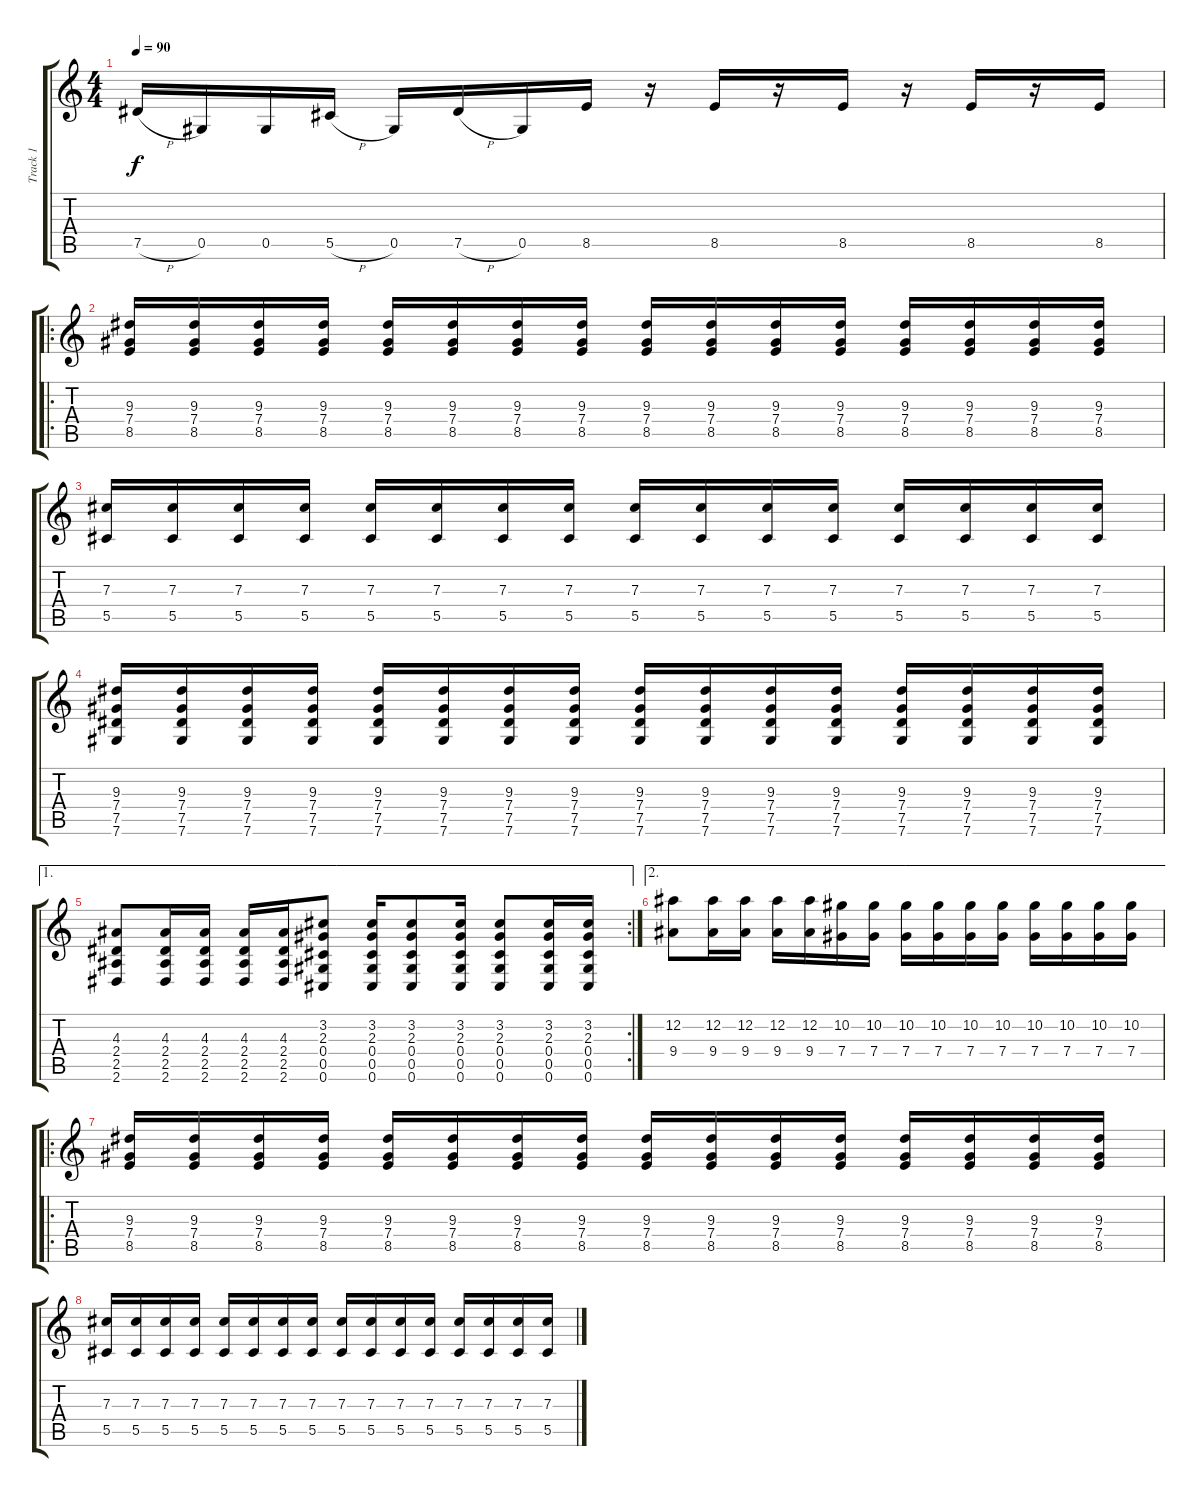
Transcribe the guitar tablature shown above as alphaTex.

\track ("Track 1" "Track 1") {instrument distortionguitar}
\staff {score tabs}
\tuning (Eb4 Bb3 Gb3 Db3 Ab2 Db2) {hide}
\ts (4 4)
\tempo 90
\clef g2
\ks c
7.5{h}.16{dy f} 0.5.16 0.5.16 5.5{h}.16 0.5.16 7.5{h}.16 0.5.16 8.5.16 r.16 8.5.16 r.16 8.5.16 r.16 8.5.16 r.16 8.5.16 |
\ro
(9.3 7.4 8.5).16 (9.3 7.4 8.5).16 (9.3 7.4 8.5).16 (9.3 7.4 8.5).16 (9.3 7.4 8.5).16 (9.3 7.4 8.5).16 (9.3 7.4 8.5).16 (9.3 7.4 8.5).16 (9.3 7.4 8.5).16 (9.3 7.4 8.5).16 (9.3 7.4 8.5).16 (9.3 7.4 8.5).16 (9.3 7.4 8.5).16 (9.3 7.4 8.5).16 (9.3 7.4 8.5).16 (9.3 7.4 8.5).16 |
(7.3 5.5).16 (7.3 5.5).16 (7.3 5.5).16 (7.3 5.5).16 (7.3 5.5).16 (7.3 5.5).16 (7.3 5.5).16 (7.3 5.5).16 (7.3 5.5).16 (7.3 5.5).16 (7.3 5.5).16 (7.3 5.5).16 (7.3 5.5).16 (7.3 5.5).16 (7.3 5.5).16 (7.3 5.5).16 |
(9.3 7.4 7.5 7.6).16 (9.3 7.4 7.5 7.6).16 (9.3 7.4 7.5 7.6).16 (9.3 7.4 7.5 7.6).16 (9.3 7.4 7.5 7.6).16 (9.3 7.4 7.5 7.6).16 (9.3 7.4 7.5 7.6).16 (9.3 7.4 7.5 7.6).16 (9.3 7.4 7.5 7.6).16 (9.3 7.4 7.5 7.6).16 (9.3 7.4 7.5 7.6).16 (9.3 7.4 7.5 7.6).16 (9.3 7.4 7.5 7.6).16 (9.3 7.4 7.5 7.6).16 (9.3 7.4 7.5 7.6).16 (9.3 7.4 7.5 7.6).16 |
\ae 1
\rc 2
(4.3 2.4 2.5 2.6).8 (4.3 2.4 2.5 2.6).16 (4.3 2.4 2.5 2.6).16 (4.3 2.4 2.5 2.6).16 (4.3 2.4 2.5 2.6).16 (3.2 2.3 0.4 0.5 0.6).8 (3.2 2.3 0.4 0.5 0.6).16 (3.2 2.3 0.4 0.5 0.6).8 (3.2 2.3 0.4 0.5 0.6).16 (3.2 2.3 0.4 0.5 0.6).8 (3.2 2.3 0.4 0.5 0.6).16 (3.2 2.3 0.4 0.5 0.6).16 |
\ae 2
(12.2 9.4).8 (12.2 9.4).16 (12.2 9.4).16 (12.2 9.4).16 (12.2 9.4).16 (10.2 7.4).16 (10.2 7.4).16 (10.2 7.4).16 (10.2 7.4).16 (10.2 7.4).16 (10.2 7.4).16 (10.2 7.4).16 (10.2 7.4).16 (10.2 7.4).16 (10.2 7.4).16 |
\ro
(9.3 7.4 8.5).16 (9.3 7.4 8.5).16 (9.3 7.4 8.5).16 (9.3 7.4 8.5).16 (9.3 7.4 8.5).16 (9.3 7.4 8.5).16 (9.3 7.4 8.5).16 (9.3 7.4 8.5).16 (9.3 7.4 8.5).16 (9.3 7.4 8.5).16 (9.3 7.4 8.5).16 (9.3 7.4 8.5).16 (9.3 7.4 8.5).16 (9.3 7.4 8.5).16 (9.3 7.4 8.5).16 (9.3 7.4 8.5).16 |
(7.3 5.5).16 (7.3 5.5).16 (7.3 5.5).16 (7.3 5.5).16 (7.3 5.5).16 (7.3 5.5).16 (7.3 5.5).16 (7.3 5.5).16 (7.3 5.5).16 (7.3 5.5).16 (7.3 5.5).16 (7.3 5.5).16 (7.3 5.5).16 (7.3 5.5).16 (7.3 5.5).16 (7.3 5.5).16
